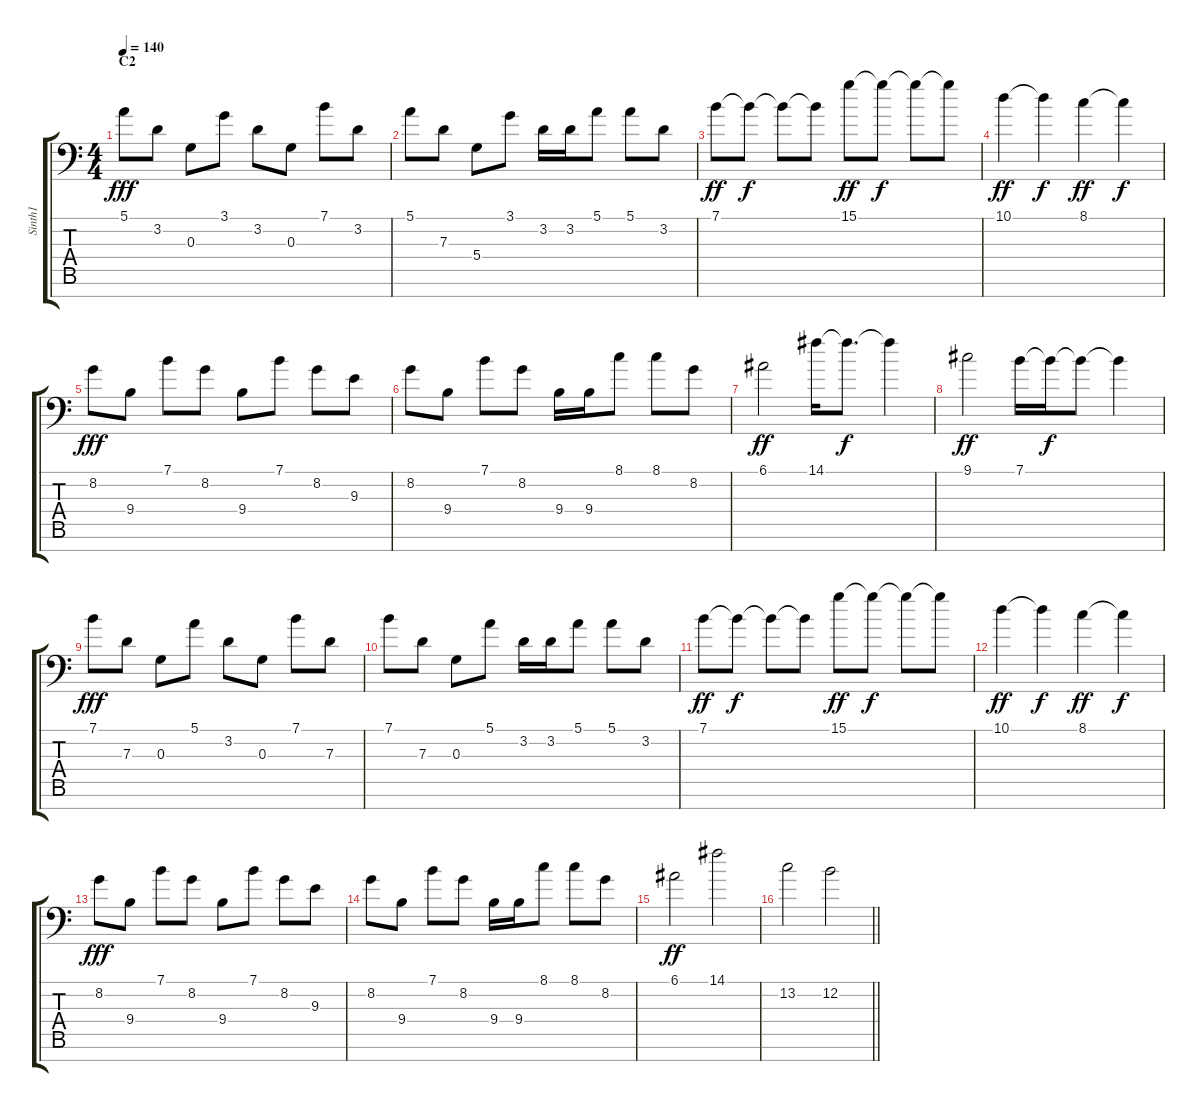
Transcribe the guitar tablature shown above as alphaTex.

\track ("Sinth1" "Sinth1") {instrument lead1square}
\staff {score tabs}
\tuning (E4 B3 G3 D3 A2 C1 C-1) {hide}
\ts (4 4)
\section ("" "C2")
\tempo 140
\clef f4
\ks c
5.1.8{dy fff} 3.2.8 0.3.8 3.1.8 3.2.8 0.3.8 7.1.8 3.2.8 |
5.1.8 7.3.8 5.4.8 3.1.8 3.2.16 3.2.16 5.1.8 5.1.8 3.2.8 |
7.1.8{dy ff} 7.1{t}.8{dy f} 7.1{t}.8 7.1{t}.8 15.1.8{dy ff} 15.1{t}.8{dy f} 15.1{t}.8 15.1{t}.8 |
10.1.4{dy ff} 10.1{t}.4{dy f} 8.1.4{dy ff} 8.1{t}.4{dy f} |
8.2.8{dy fff} 9.4.8 7.1.8 8.2.8 9.4.8 7.1.8 8.2.8 9.3.8 |
8.2.8 9.4.8 7.1.8 8.2.8 9.4.16 9.4.16 8.1.8 8.1.8 8.2.8 |
6.1.2{dy ff} 14.1.16 14.1{t}.8{d dy f} 14.1{t}.4 |
9.1.2{dy ff} 7.1.16 7.1{t}.16{dy f} 7.1{t}.8 7.1{t}.4 |
7.1.8{dy fff} 7.3.8 0.3.8 5.1.8 3.2.8 0.3.8 7.1.8 7.3.8 |
7.1.8 7.3.8 0.3.8 5.1.8 3.2.16 3.2.16 5.1.8 5.1.8 3.2.8 |
7.1.8{dy ff} 7.1{t}.8{dy f} 7.1{t}.8 7.1{t}.8 15.1.8{dy ff} 15.1{t}.8{dy f} 15.1{t}.8 15.1{t}.8 |
10.1.4{dy ff} 10.1{t}.4{dy f} 8.1.4{dy ff} 8.1{t}.4{dy f} |
8.2.8{dy fff} 9.4.8 7.1.8 8.2.8 9.4.8 7.1.8 8.2.8 9.3.8 |
8.2.8 9.4.8 7.1.8 8.2.8 9.4.16 9.4.16 8.1.8 8.1.8 8.2.8 |
6.1.2{dy ff} 14.1.2 |
\barLineRight lightlight
13.2.2 12.2.2
